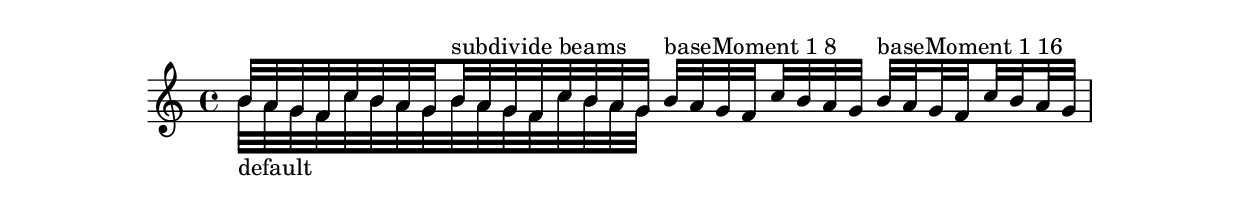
%% DO NOT EDIT this file manually; it is automatically
%% generated from LSR http://lsr.dsi.unimi.it
%% Make any changes in LSR itself, or in Documentation/snippets/new/ ,
%% and then run scripts/auxiliar/makelsr.py
%%
%% This file is in the public domain.
\version "2.17.20"

\header {
  lsrtags = "automatic-notation, connecting-notes, rhythms"

  texidoc = "
Beams can be subdivided automatically.  By setting the property
@code{subdivideBeams}, beams are subdivided at beat positions (as
specified in @code{baseMoment}).

"
  doctitle = "Automatic beam subdivisions"
} % begin verbatim

\new Staff {
  \relative c'' {
    <<
      {
        \voiceOne
        \set subdivideBeams = ##t
        b32[ a g f c' b a g
        b32^"subdivide beams" a g f c' b a g]
      }
      \new Voice {
        \voiceTwo
        b32_"default"[ a g f c' b a g
        b32 a g f c' b a g]
      }
    >>
    \oneVoice
    \set baseMoment = #(ly:make-moment 1/8)
    \set beatStructure = #'(2 2 2 2)
    b32^"baseMoment 1 8"[ a g f c' b a g]
    \set baseMoment = #(ly:make-moment 1/16)
    \set beatStructure = #'(4 4 4 4)
    b32^"baseMoment 1 16"[ a g f c' b a g]
  }
}
